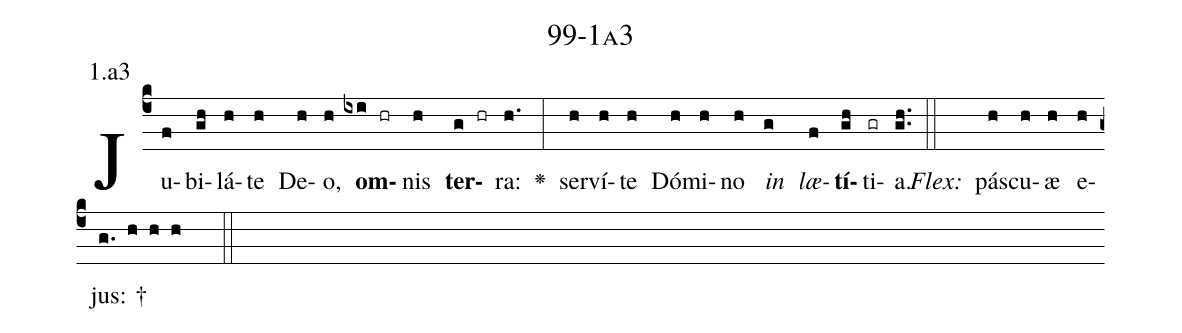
name: 99-1a3;
annotation: 1.a3;
%%
(c4)Ju(f)bi(gh)lá(h)te(h) De(h)o,(h) <b>om</b>(ixi hr)nis(h) <b>ter</b>(g hr)ra:(h.) <v>\greheightstar</v>(:) ser(h)ví(h)te(h) Dó(h)mi(h)no(h) <i>in</i>(g) <i>læ</i>(f)<b>tí</b>(gh)ti(gr)a.(gh..) (::)
<i>Flex:</i>()  pás(h)cu(h)æ(h) e(h)jus: †(g. h h h  ::)

%E(h) u(h) o(g) u(f) a(gh) e.(gh..) (::)
